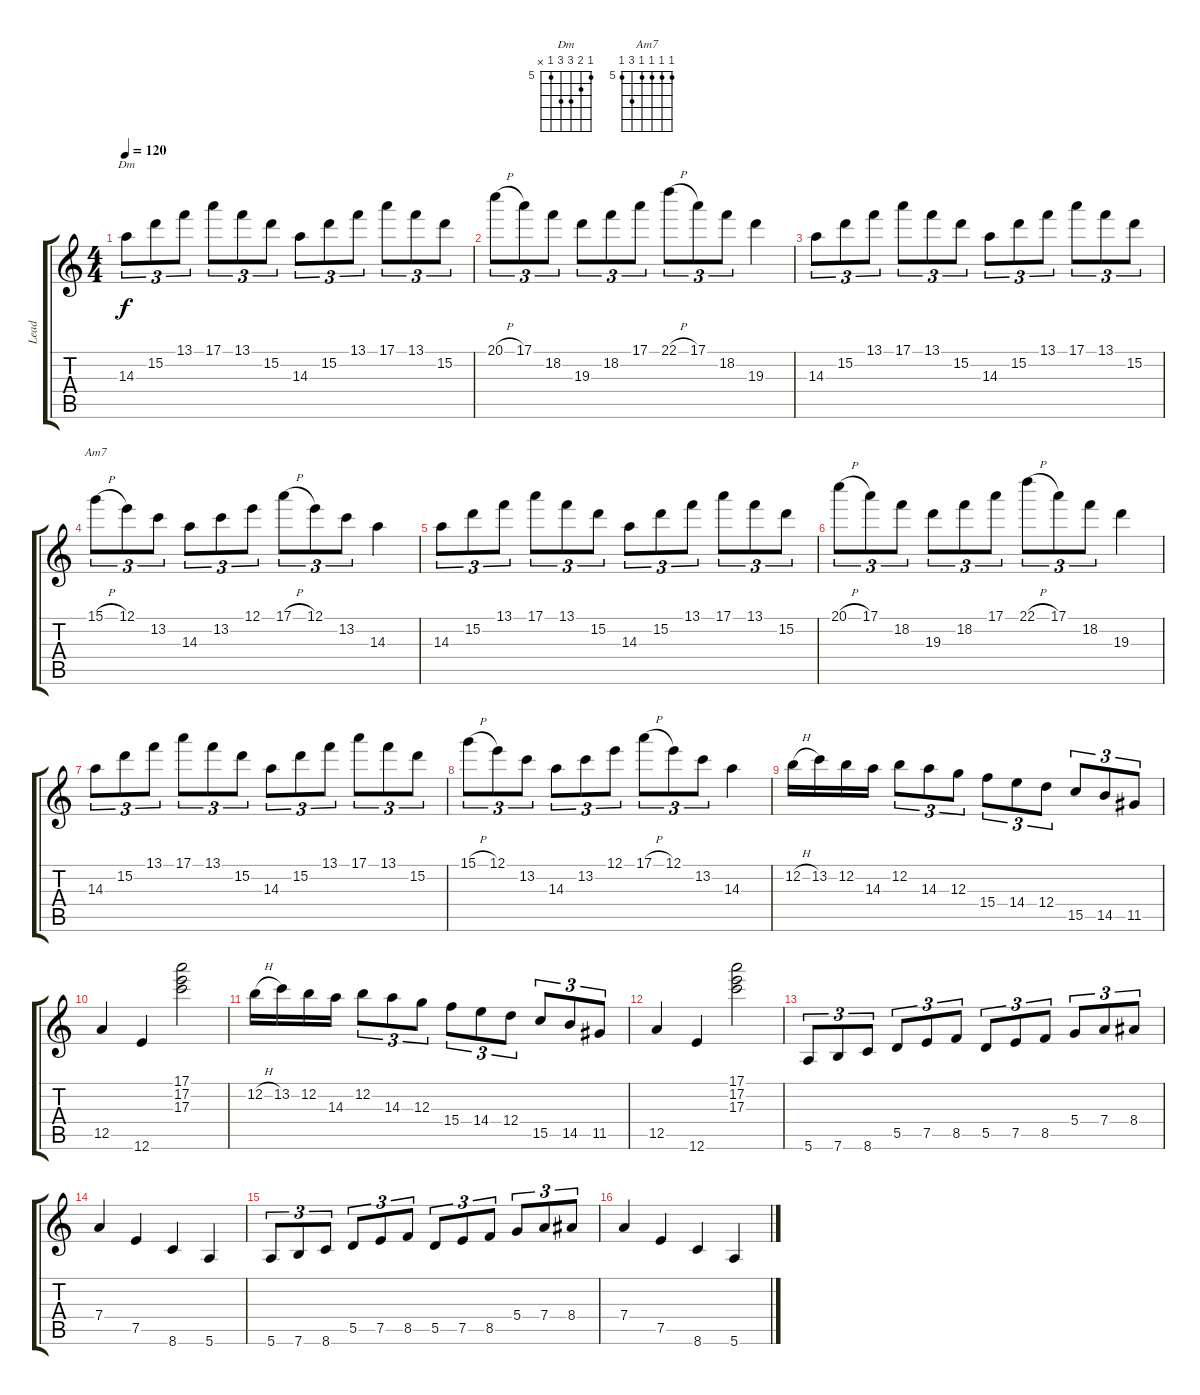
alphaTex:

\track ("Lead" "Lead") {instrument overdrivenguitar}
\staff {score tabs}
\tuning (E4 B3 G3 D3 A2 E2) {hide}
\chord ("Dm" 5 6 7 7 5 x) {firstfret 5}
\chord ("Am7" 5 5 5 5 7 5) {firstfret 5}
\ts (4 4)
\tempo 120
\clef g2
\ks c
14.3.8{tu (3 2) ch "Dm" dy f instrument overdrivenguitar} 15.2.8{tu (3 2)} 13.1.8{tu (3 2)} 17.1.8{tu (3 2)} 13.1.8{tu (3 2)} 15.2.8{tu (3 2)} 14.3.8{tu (3 2)} 15.2.8{tu (3 2)} 13.1.8{tu (3 2)} 17.1.8{tu (3 2)} 13.1.8{tu (3 2)} 15.2.8{tu (3 2)} |
20.1{h}.8{tu (3 2)} 17.1.8{tu (3 2)} 18.2.8{tu (3 2)} 19.3.8{tu (3 2)} 18.2.8{tu (3 2)} 17.1.8{tu (3 2)} 22.1{h}.8{tu (3 2)} 17.1.8{tu (3 2)} 18.2.8{tu (3 2)} 19.3.4 |
14.3.8{tu (3 2)} 15.2.8{tu (3 2)} 13.1.8{tu (3 2)} 17.1.8{tu (3 2)} 13.1.8{tu (3 2)} 15.2.8{tu (3 2)} 14.3.8{tu (3 2)} 15.2.8{tu (3 2)} 13.1.8{tu (3 2)} 17.1.8{tu (3 2)} 13.1.8{tu (3 2)} 15.2.8{tu (3 2)} |
15.1{h}.8{tu (3 2) ch "Am7"} 12.1.8{tu (3 2)} 13.2.8{tu (3 2)} 14.3.8{tu (3 2)} 13.2.8{tu (3 2)} 12.1.8{tu (3 2)} 17.1{h}.8{tu (3 2)} 12.1.8{tu (3 2)} 13.2.8{tu (3 2)} 14.3.4 |
14.3.8{tu (3 2)} 15.2.8{tu (3 2)} 13.1.8{tu (3 2)} 17.1.8{tu (3 2)} 13.1.8{tu (3 2)} 15.2.8{tu (3 2)} 14.3.8{tu (3 2)} 15.2.8{tu (3 2)} 13.1.8{tu (3 2)} 17.1.8{tu (3 2)} 13.1.8{tu (3 2)} 15.2.8{tu (3 2)} |
20.1{h}.8{tu (3 2)} 17.1.8{tu (3 2)} 18.2.8{tu (3 2)} 19.3.8{tu (3 2)} 18.2.8{tu (3 2)} 17.1.8{tu (3 2)} 22.1{h}.8{tu (3 2)} 17.1.8{tu (3 2)} 18.2.8{tu (3 2)} 19.3.4 |
14.3.8{tu (3 2)} 15.2.8{tu (3 2)} 13.1.8{tu (3 2)} 17.1.8{tu (3 2)} 13.1.8{tu (3 2)} 15.2.8{tu (3 2)} 14.3.8{tu (3 2)} 15.2.8{tu (3 2)} 13.1.8{tu (3 2)} 17.1.8{tu (3 2)} 13.1.8{tu (3 2)} 15.2.8{tu (3 2)} |
15.1{h}.8{tu (3 2)} 12.1.8{tu (3 2)} 13.2.8{tu (3 2)} 14.3.8{tu (3 2)} 13.2.8{tu (3 2)} 12.1.8{tu (3 2)} 17.1{h}.8{tu (3 2)} 12.1.8{tu (3 2)} 13.2.8{tu (3 2)} 14.3.4 |
12.2{h}.16 13.2.16 12.2.16 14.3.16 12.2.8{tu (3 2)} 14.3.8{tu (3 2)} 12.3.8{tu (3 2)} 15.4.8{tu (3 2)} 14.4.8{tu (3 2)} 12.4.8{tu (3 2)} 15.5.8{tu (3 2)} 14.5.8{tu (3 2)} 11.5.8{tu (3 2)} |
12.5.4 12.6.4 (17.1 17.2 17.3).2 |
12.2{h}.16 13.2.16 12.2.16 14.3.16 12.2.8{tu (3 2)} 14.3.8{tu (3 2)} 12.3.8{tu (3 2)} 15.4.8{tu (3 2)} 14.4.8{tu (3 2)} 12.4.8{tu (3 2)} 15.5.8{tu (3 2)} 14.5.8{tu (3 2)} 11.5.8{tu (3 2)} |
12.5.4 12.6.4 (17.1 17.2 17.3).2 |
5.6.8{tu (3 2)} 7.6.8{tu (3 2)} 8.6.8{tu (3 2)} 5.5.8{tu (3 2)} 7.5.8{tu (3 2)} 8.5.8{tu (3 2)} 5.5.8{tu (3 2)} 7.5.8{tu (3 2)} 8.5.8{tu (3 2)} 5.4.8{tu (3 2)} 7.4.8{tu (3 2)} 8.4.8{tu (3 2)} |
7.4.4 7.5.4 8.6.4 5.6.4 |
5.6.8{tu (3 2)} 7.6.8{tu (3 2)} 8.6.8{tu (3 2)} 5.5.8{tu (3 2)} 7.5.8{tu (3 2)} 8.5.8{tu (3 2)} 5.5.8{tu (3 2)} 7.5.8{tu (3 2)} 8.5.8{tu (3 2)} 5.4.8{tu (3 2)} 7.4.8{tu (3 2)} 8.4.8{tu (3 2)} |
7.4.4 7.5.4 8.6.4 5.6.4
